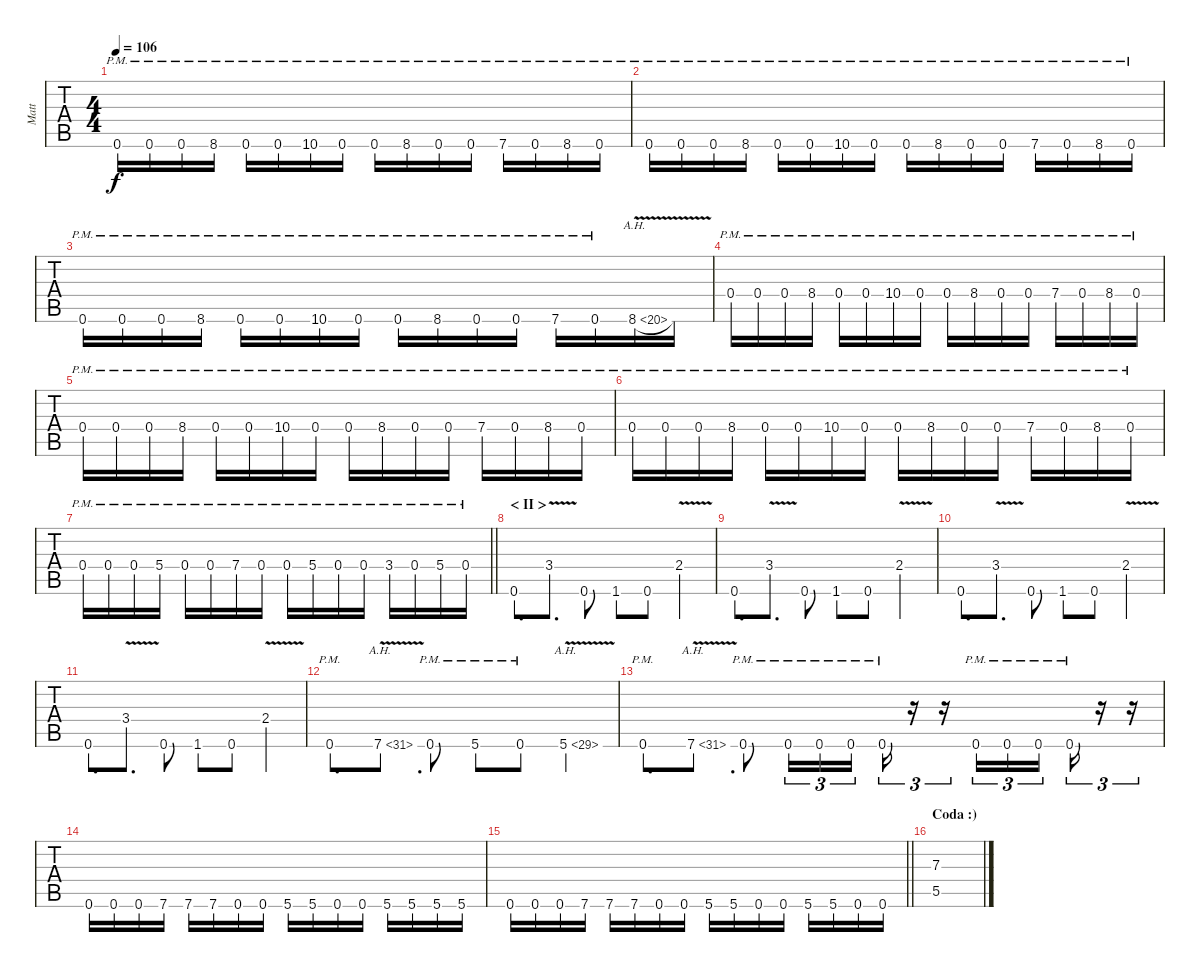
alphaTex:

\track ("Matt" "Matt") {instrument distortionguitar}
\staff {tabs}
\tuning (E4 B3 G3 D3 A2 D2) {hide}
\ts (4 4)
\tempo 106
\clef g2
\ks c
0.6{pm}.16{dy f} 0.6{pm}.16 0.6{pm}.16 8.6{pm}.16 0.6{pm}.16 0.6{pm}.16 10.6{pm}.16 0.6{pm}.16 0.6{pm}.16 8.6{pm}.16 0.6{pm}.16 0.6{pm}.16 7.6{pm}.16 0.6{pm}.16 8.6{pm}.16 0.6{pm}.16 |
0.6{pm}.16 0.6{pm}.16 0.6{pm}.16 8.6{pm}.16 0.6{pm}.16 0.6{pm}.16 10.6{pm}.16 0.6{pm}.16 0.6{pm}.16 8.6{pm}.16 0.6{pm}.16 0.6{pm}.16 7.6{pm}.16 0.6{pm}.16 8.6{pm}.16 0.6{pm}.16 |
0.6{pm}.16 0.6{pm}.16 0.6{pm}.16 8.6{pm}.16 0.6{pm}.16 0.6{pm}.16 10.6{pm}.16 0.6{pm}.16 0.6{pm}.16 8.6{pm}.16 0.6{pm}.16 0.6{pm}.16 7.6{pm}.16 0.6{pm}.16 8.6{ah 12 v}.16 8.6{t}.16 |
0.4{pm}.16 0.4{pm}.16 0.4{pm}.16 8.4{pm}.16 0.4{pm}.16 0.4{pm}.16 10.4{pm}.16 0.4{pm}.16 0.4{pm}.16 8.4{pm}.16 0.4{pm}.16 0.4{pm}.16 7.4{pm}.16 0.4{pm}.16 8.4{pm}.16 0.4{pm}.16 |
0.4{pm}.16 0.4{pm}.16 0.4{pm}.16 8.4{pm}.16 0.4{pm}.16 0.4{pm}.16 10.4{pm}.16 0.4{pm}.16 0.4{pm}.16 8.4{pm}.16 0.4{pm}.16 0.4{pm}.16 7.4{pm}.16 0.4{pm}.16 8.4{pm}.16 0.4{pm}.16 |
0.4{pm}.16 0.4{pm}.16 0.4{pm}.16 8.4{pm}.16 0.4{pm}.16 0.4{pm}.16 10.4{pm}.16 0.4{pm}.16 0.4{pm}.16 8.4{pm}.16 0.4{pm}.16 0.4{pm}.16 7.4{pm}.16 0.4{pm}.16 8.4{pm}.16 0.4{pm}.16 |
\barLineRight lightlight
0.4{pm}.16 0.4{pm}.16 0.4{pm}.16 5.4{pm}.16 0.4{pm}.16 0.4{pm}.16 7.4{pm}.16 0.4{pm}.16 0.4{pm}.16 5.4{pm}.16 0.4{pm}.16 0.4{pm}.16 3.4{pm}.16 0.4{pm}.16 5.4{pm}.16 0.4{pm}.16 |
\section ("" "< II >")
0.6.8{d} 3.4{v}.8{d} 0.6.8 1.6.8 0.6.8 2.4{v}.4 |
0.6.8{d} 3.4{v}.8{d} 0.6.8 1.6.8 0.6.8 2.4{v}.4 |
0.6.8{d} 3.4{v}.8{d} 0.6.8 1.6.8 0.6.8 2.4{v}.4 |
0.6.8{d} 3.4{v}.8{d} 0.6.8 1.6.8 0.6.8 2.4{v}.4 |
0.6{pm}.8{d} 7.6{ah 24 v}.8{d} 0.6{pm}.8 5.6{pm}.8 0.6{pm}.8 5.6{ah 24 v}.4 |
0.6{pm}.8{d} 7.6{ah 24 v}.8{d} 0.6{pm}.8 0.6{pm}.16{tu (3 2)} 0.6{pm}.16{tu (3 2)} 0.6{pm}.16{tu (3 2) beam splitsecondary} 0.6{pm}.16{tu (3 2)} r.16{tu (3 2)} r.16{tu (3 2)} 0.6{pm}.16{tu (3 2)} 0.6{pm}.16{tu (3 2)} 0.6{pm}.16{tu (3 2) beam splitsecondary} 0.6{pm}.16{tu (3 2)} r.16{tu (3 2)} r.16{tu (3 2)} |
0.6.16 0.6.16 0.6.16 7.6.16 7.6.16 7.6.16 0.6.16 0.6.16 5.6.16 5.6.16 0.6.16 0.6.16 5.6.16 5.6.16 5.6.16 5.6.16 |
\barLineRight lightlight
0.6.16 0.6.16 0.6.16 7.6.16 7.6.16 7.6.16 0.6.16 0.6.16 5.6.16 5.6.16 0.6.16 0.6.16 5.6.16 5.6.16 0.6.16 0.6.16 |
\section ("" "Coda :)")
(7.3 5.5).1{volume 6}
